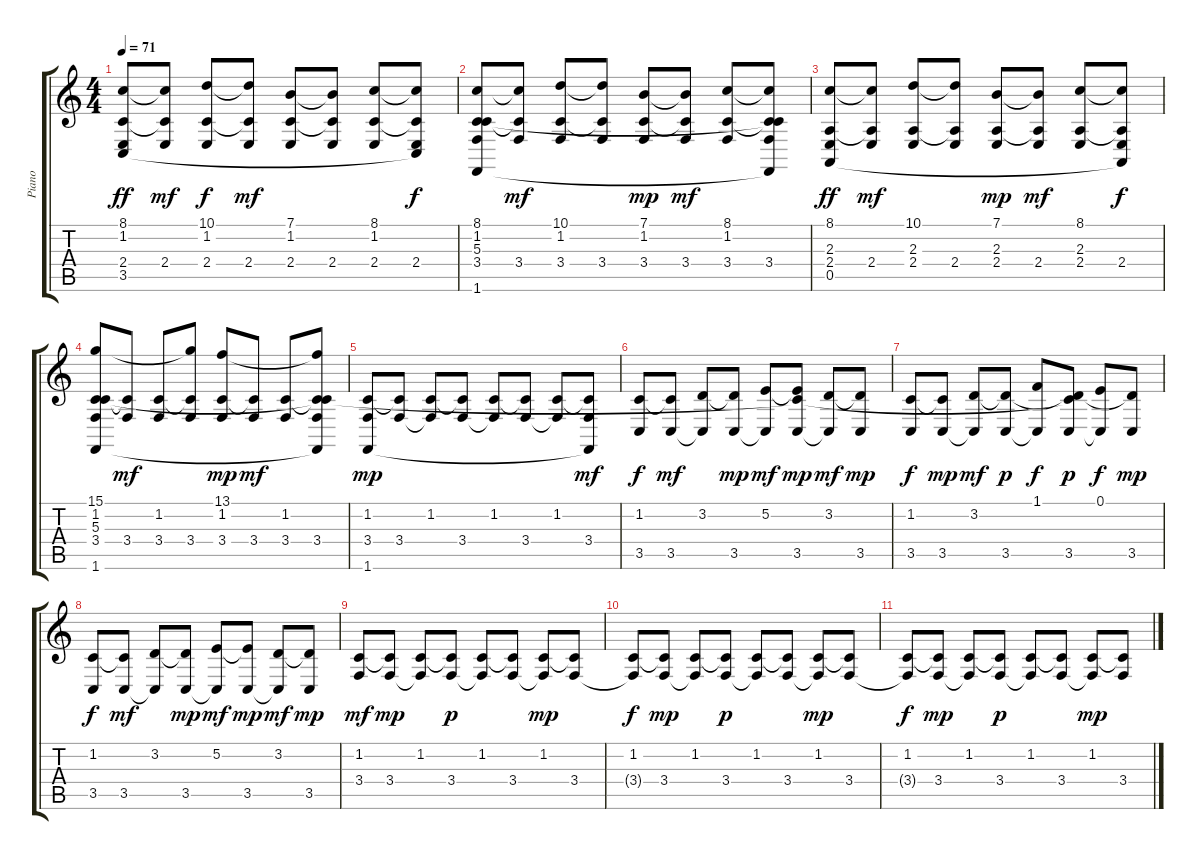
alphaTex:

\track ("Piano" "Piano") {instrument brightacousticpiano}
\staff {score tabs}
\tuning (E4 B3 G3 D3 A2 E2) {hide}
\ts (4 4)
\tempo 71
\clef g2
\ks c
(8.1 1.2 2.4 3.5).8{dy ff} (8.1{t} 1.2{t} 2.4).8{dy mf} (10.1 1.2 2.4).8{dy f} (10.1{t} 1.2{t} 2.4).8{dy mf} (7.1 1.2 2.4).8 (7.1{t} 1.2{t} 2.4).8 (8.1 1.2 2.4).8 (8.1{t} 1.2{t} 2.4 3.5{t}).8{dy f} |
(8.1 1.2 5.3 3.4 1.6).8 (8.1{t} 1.2{t} 3.4).8{dy mf} (10.1 1.2 3.4).8 (10.1{t} 1.2{t} 3.4).8 (7.1 1.2 3.4).8{dy mp} (7.1{t} 1.2{t} 3.4).8{dy mf} (8.1 1.2 3.4).8 (8.1{t} 1.2{t} 5.3{t} 3.4 1.6{t}).8 |
(8.1 2.3 2.4 0.5).8{dy ff} (8.1{t} 2.3{t} 2.4).8{dy mf} (10.1 2.3 2.4).8 (10.1{t} 2.3{t} 2.4).8 (7.1 2.3 2.4).8{dy mp} (7.1{t} 2.3{t} 2.4).8{dy mf} (8.1 2.3 2.4).8 (8.1{t} 2.3{t} 2.4 0.5{t}).8{dy f} |
(15.1 1.2 5.3 3.4 1.6).8 (1.2{t} 3.4).8{dy mf} (1.2 3.4).8 (15.1{t} 1.2{t} 3.4).8 (13.1 1.2 3.4).8{dy mp} (1.2{t} 3.4).8{dy mf} (1.2 3.4).8 (13.1{t} 1.2{t} 5.3{t} 3.4 1.6{t}).8 |
(1.2 3.4 1.6).8{dy mp} (1.2{t} 3.4).8 (1.2 3.4{t}).8 (1.2{t} 3.4).8 (1.2 3.4{t}).8 (1.2{t} 3.4).8 (1.2 3.4{t}).8 (1.2{t} 3.4 1.6{t}).8{dy mf} |
(1.2 3.5).8{dy f} (1.2{t} 3.5).8{dy mf} (3.2 3.5{t}).8 (3.2{t} 3.5).8{dy mp} (5.2 3.5{t}).8{dy mf} (5.2{t} 5.3{t} 3.5).8{dy mp} (3.2 3.5{t}).8{dy mf} (3.2{t} 3.5).8{dy mp} |
(1.2 3.5).8{dy f} (1.2{t} 3.5).8{dy mp} (3.2 3.5{t}).8{dy mf} (3.2{t} 3.5).8{dy p} (1.1 3.5{t}).8{dy f} (3.2{t} 5.3{t} 3.5).8{dy p} (0.1 3.5{t}).8{dy f} (3.2{t} 3.5).8{dy mp} |
(1.2 3.5).8{dy f} (1.2{t} 3.5).8{dy mf} (3.2 3.5{t}).8 (3.2{t} 3.5).8{dy mp} (5.2 3.5{t}).8{dy mf} (5.2{t} 3.5).8{dy mp} (3.2 3.5{t}).8{dy mf} (3.2{t} 3.5).8{dy mp} |
(1.2 3.4).8{dy mf} (1.2{t} 3.4).8{dy mp} (1.2 3.4{t}).8 (1.2{t} 3.4).8{dy p} (1.2 3.4{t}).8 (1.2{t} 3.4).8 (1.2 3.4{t}).8{dy mp} (1.2{t} 3.4).8 |
(1.2 3.4{t}).8{dy f} (1.2{t} 3.4).8{dy mp} (1.2 3.4{t}).8 (1.2{t} 3.4).8{dy p} (1.2 3.4{t}).8 (1.2{t} 3.4).8 (1.2 3.4{t}).8{dy mp} (1.2{t} 3.4).8 |
(1.2 3.4{t}).8{dy f} (1.2{t} 3.4).8{dy mp} (1.2 3.4{t}).8 (1.2{t} 3.4).8{dy p} (1.2 3.4{t}).8 (1.2{t} 3.4).8 (1.2 3.4{t}).8{dy mp} (1.2{t} 3.4).8
